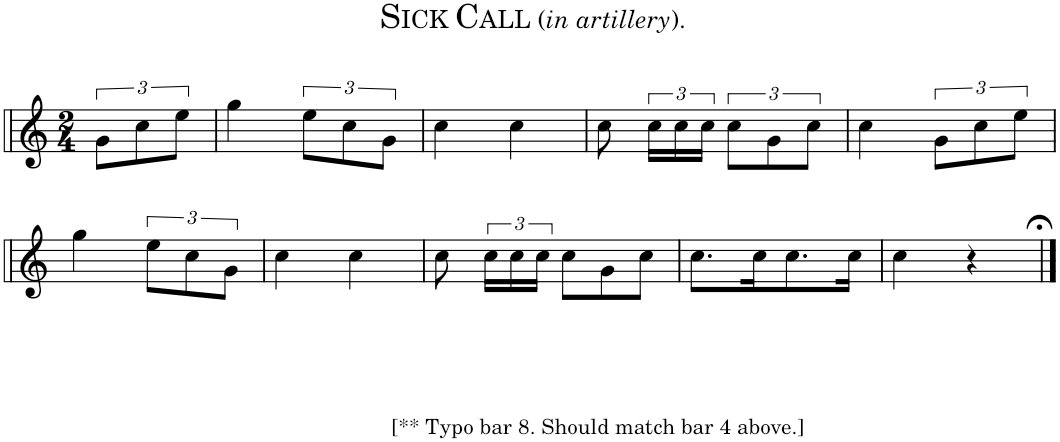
**kern
*part1
*staff1
*I"Bb Trumpet
*I'Bb Tpt.
*clefG2
*Trd1c2
*k[]
*M2/4
=
12g'~\L
12cc'~\
12ee'~\J
=1
4gg'~\
12ee'~\L
12cc'~\
12g'~\J
=2
4cc'~\
4cc'~\
=3
8cc'~\
24cc'~\LL
24cc'~\
24cc'~\JJ
12cc'~\L
12g'~\
12cc'~\J
=4
4cc'~\
12g'~\L
12cc'~\
12ee'~\J
!!LO:LB:g=z
=5
4gg'~\
12ee'~\L
12cc'~\
12g'~\J
=6
4cc'~\
4cc'~\
=7
8cc'~\
!LO:TX:b:t=[** Typo bar 8. Should match bar 4 above.]
24cc'~\LL
24cc'~\
24cc'~\JJ
*Xbrackettup
12cc'~\L
12g'~\
12cc'~\J
=8
8.cc'~\L
16cc'~\K
8.cc'~\
16cc'~\Jk
=9
4cc\
4r;<
==
*-
